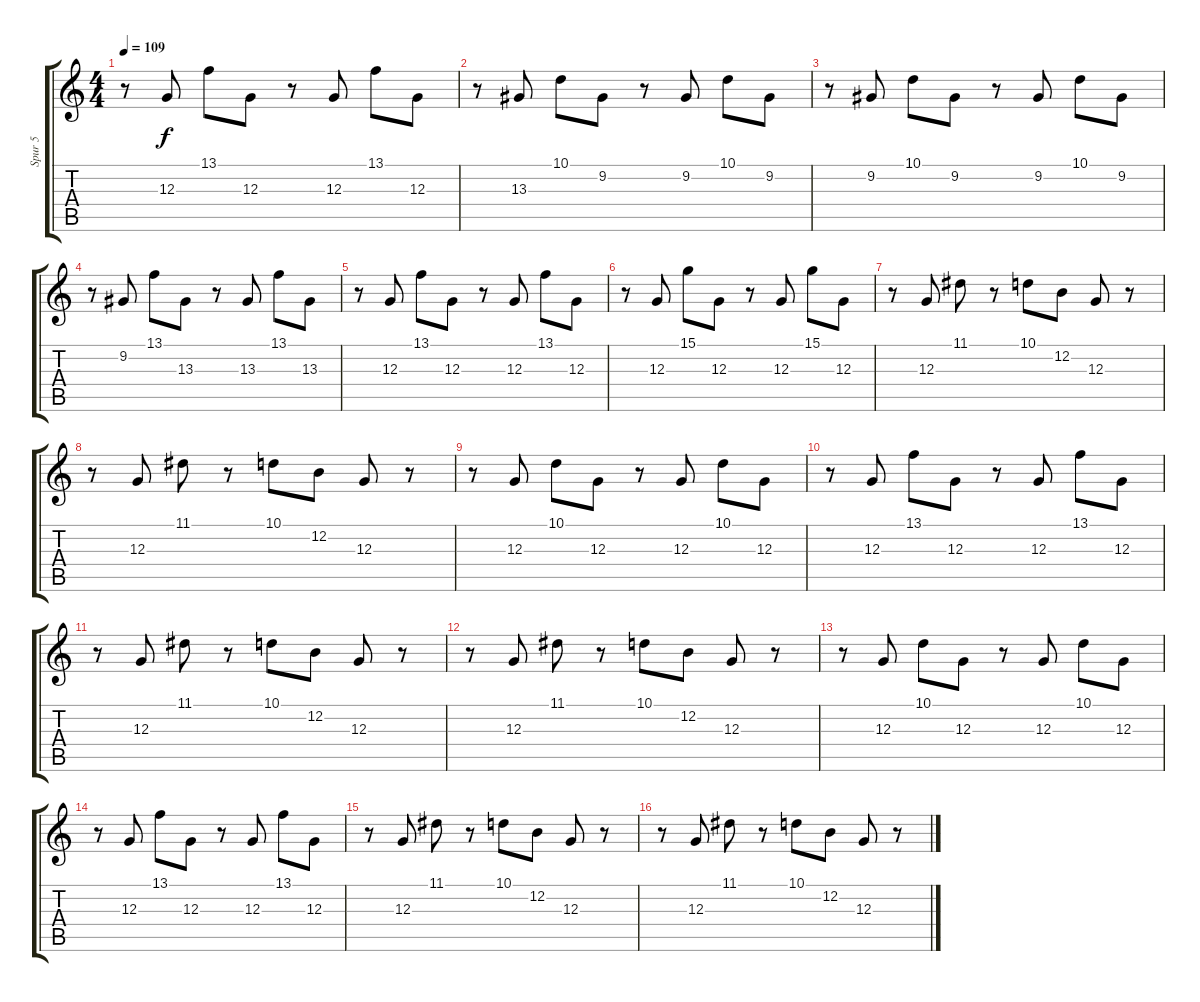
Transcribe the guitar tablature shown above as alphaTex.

\track ("Spur 5" "Spur 5") {instrument drawbarorgan}
\staff {score tabs}
\tuning (E4 B3 G3 D3 A2 E2) {hide}
\ts (4 4)
\tempo 109
\clef g2
\ks c
r.8{dy f} 12.3.8 13.1.8 12.3.8 r.8 12.3.8 13.1.8 12.3.8 |
r.8 13.3.8 10.1.8 9.2.8 r.8 9.2.8 10.1.8 9.2.8 |
r.8 9.2.8 10.1.8 9.2.8 r.8 9.2.8 10.1.8 9.2.8 |
r.8 9.2.8 13.1.8 13.3.8 r.8 13.3.8 13.1.8 13.3.8 |
r.8 12.3.8 13.1.8 12.3.8 r.8 12.3.8 13.1.8 12.3.8 |
r.8 12.3.8 15.1.8 12.3.8 r.8 12.3.8 15.1.8 12.3.8 |
r.8 12.3.8 11.1.8 r.8 10.1.8 12.2.8 12.3.8 r.8 |
r.8 12.3.8 11.1.8 r.8 10.1.8 12.2.8 12.3.8 r.8 |
r.8 12.3.8 10.1.8 12.3.8 r.8 12.3.8 10.1.8 12.3.8 |
r.8 12.3.8 13.1.8 12.3.8 r.8 12.3.8 13.1.8 12.3.8 |
r.8 12.3.8 11.1.8 r.8 10.1.8 12.2.8 12.3.8 r.8 |
r.8 12.3.8 11.1.8 r.8 10.1.8 12.2.8 12.3.8 r.8 |
r.8 12.3.8 10.1.8 12.3.8 r.8 12.3.8 10.1.8 12.3.8 |
r.8 12.3.8 13.1.8 12.3.8 r.8 12.3.8 13.1.8 12.3.8 |
r.8 12.3.8 11.1.8 r.8 10.1.8 12.2.8 12.3.8 r.8 |
r.8 12.3.8 11.1.8 r.8 10.1.8 12.2.8 12.3.8 r.8
